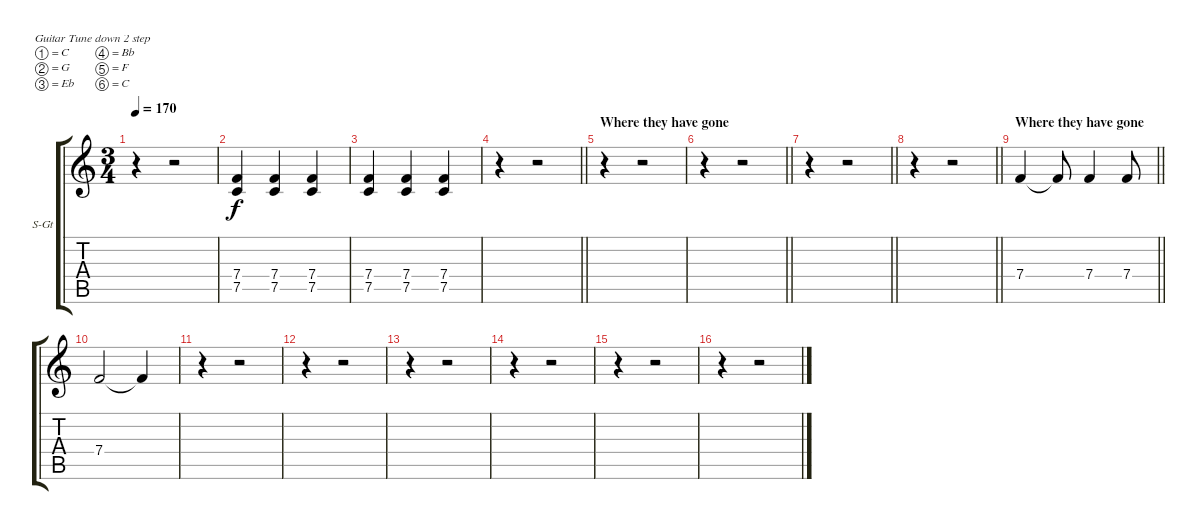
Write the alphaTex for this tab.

\bracketExtendMode groupsimilarinstruments
\firstSystemTrackNameOrientation horizontal
\otherSystemsTrackNameOrientation horizontal
\track ("Voice1 (Arkadius)" "S-Gt") {instrument voiceoohs}
\staff {score tabs}
\tuning (C4 G3 Eb3 Bb2 F2 C2)
\displaytranspose 12
\ts (3 4)
\tempo 170
\clef g2
\ks c
r.4{dy f} r.2 |
(7.4 7.5).4 (7.4 7.5).4 (7.4 7.5).4 |
(7.4 7.5).4 (7.4 7.5).4 (7.4 7.5).4 |
\barLineRight lightlight
r.4 r.2 |
\section ("" "Where they have gone")
r.4 r.2 |
\barLineRight lightlight
r.4 r.2 |
\barLineRight lightlight
r.4 r.2 |
\barLineRight lightlight
r.4 r.2 |
\section ("" "Where they have gone")
\barLineRight lightlight
7.4.4 7.4{t}.8 7.4.4 7.4.8 |
7.4.2 7.4{t}.4 |
r.4 r.2 |
r.4 r.2 |
r.4 r.2 |
r.4 r.2 |
r.4 r.2 |
r.4 r.2
